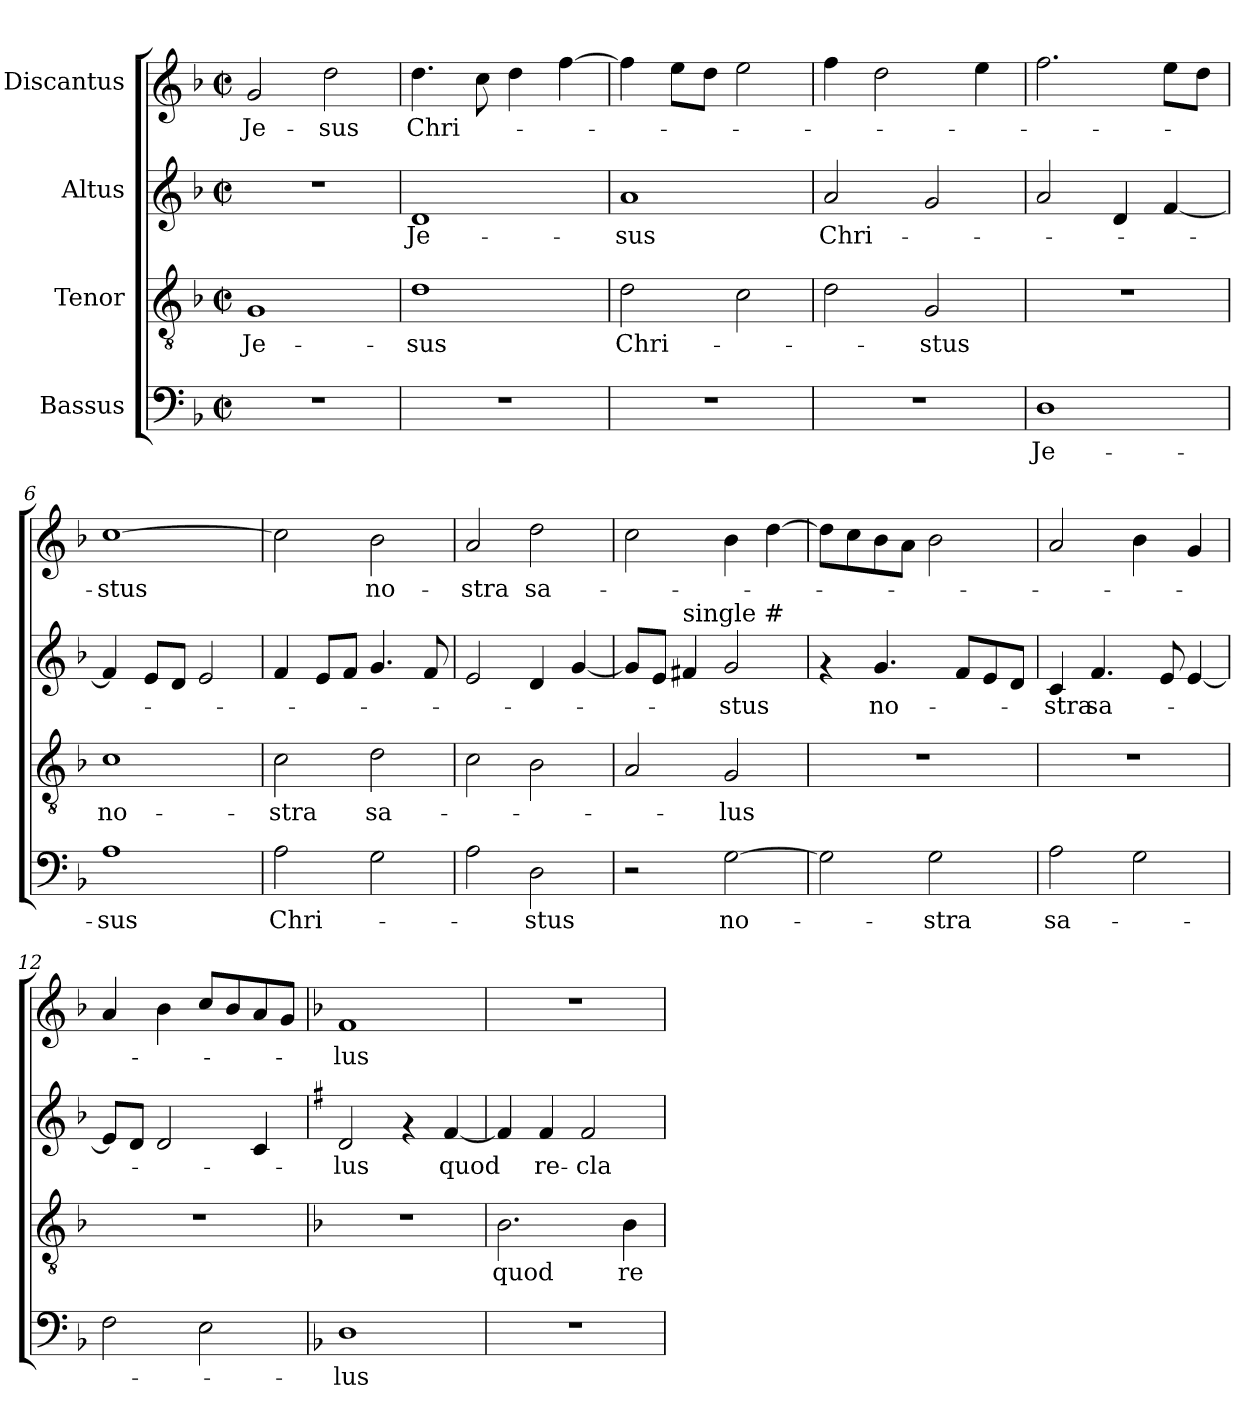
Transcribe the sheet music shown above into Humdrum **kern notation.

**kern	**text	**kern	**text	**kern	**text	**kern	**text
*part4	*part4	*part3	*part3	*part2	*part2	*part1	*part1
*staff4	*staff4	*staff3	*staff3	*staff2	*staff2	*staff1	*staff1
*I"Bassus	*	*I"Tenor	*	*I"Altus	*	*I"Discantus	*
*clefF4	*	*clefGv2	*	*clefG2	*	*clefG2	*
*k[b-]	*	*k[b-]	*	*k[b-]	*	*k[b-]	*
*F:	*	*F:	*	*F:	*	*F:	*
*M2/2	*	*M2/2	*	*M2/2	*	*M2/2	*
*met(c|)	*	*met(c|)	*	*met(c|)	*	*met(c|)	*
=1	=1	=1	=1	=1	=1	=1	=1
!	!	!	!LO:LY:b	!	!	!	!LO:LY:b
1r	.	1G	Je-	1r	.	2g/	Je-
!	!	!	!	!	!	!	!LO:LY:b
.	.	.	.	.	.	2dd\	-sus
=2	=2	=2	=2	=2	=2	=2	=2
!	!	!	!LO:LY:b	!	!LO:LY:b	!	!LO:LY:b
1r	.	1d	-sus	1d	Je-	4.dd\	Chri-
.	.	.	.	.	.	8cc\	.
.	.	.	.	.	.	4dd\	.
.	.	.	.	.	.	[>4ff\	.
=3	=3	=3	=3	=3	=3	=3	=3
!	!	!	!LO:LY:b	!	!LO:LY:b	!	!
1r	.	2d\	Chri-	1a	-sus	4ff\]	.
.	.	.	.	.	.	8ee\L	.
.	.	.	.	.	.	8dd\J	.
.	.	2c\	.	.	.	2ee\	.
=4	=4	=4	=4	=4	=4	=4	=4
!	!	!	!	!	!LO:LY:b	!	!
1r	.	2d\	.	2a/	Chri-	4ff\	.
.	.	.	.	.	.	2dd\	.
!	!	!	!LO:LY:b	!	!	!	!
.	.	2G/	-stus	2g/	.	.	.
.	.	.	.	.	.	4ee\	.
=5	=5	=5	=5	=5	=5	=5	=5
!	!LO:LY:b	!	!	!	!	!	!
1D	Je-	1r	.	2a/	.	2.ff\	.
.	.	.	.	4d/	.	.	.
.	.	.	.	[<4f/	.	8ee\L	.
.	.	.	.	.	.	8dd\J	.
=6	=6	=6	=6	=6	=6	=6	=6
!	!LO:LY:b	!	!LO:LY:b	!	!	!	!LO:LY:b
1A	-sus	1c	no-	4f/]	.	[>1cc	-stus
.	.	.	.	8e/L	.	.	.
.	.	.	.	8d/J	.	.	.
.	.	.	.	2e/	.	.	.
=7	=7	=7	=7	=7	=7	=7	=7
!	!LO:LY:b	!	!LO:LY:b	!	!	!	!
2A\	Chri-	2c\	-stra	4f/	.	2cc\]	.
.	.	.	.	8e/L	.	.	.
.	.	.	.	8f/J	.	.	.
!	!	!	!LO:LY:b	!	!	!	!LO:LY:b
2G\	.	2d\	sa-	4.g/	.	2b-\	no-
.	.	.	.	8f/	.	.	.
!!LO:LB:g=z
=8	=8	=8	=8	=8	=8	=8	=8
!	!	!	!	!	!	!	!LO:LY:b
2A\	.	2c\	.	2e/	.	2a/	-stra
!	!LO:LY:b	!	!	!	!	!	!LO:LY:b
2D\	-stus	2B-\	.	4d/	.	2dd\	sa-
.	.	.	.	[<4g/	.	.	.
=9	=9	=9	=9	=9	=9	=9	=9
2r	.	2A/	.	8g/L]	.	2cc\	.
.	.	.	.	8e/J	.	.	.
!	!	!	!	!LO:TX:a:t=single #	!	!	!
.	.	.	.	4f#/	.	.	.
!	!LO:LY:b	!	!LO:LY:b	!	!LO:LY:b	!	!
[>2G\	no-	2G/	-lus	2g/	-stus	4b-\	.
.	.	.	.	.	.	[>4dd\	.
=10	=10	=10	=10	=10	=10	=10	=10
2G\]	.	1r	.	4rf	.	8dd\L]	.
.	.	.	.	.	.	8cc\	.
!	!	!	!	!	!LO:LY:b	!	!
.	.	.	.	4.g/	no-	8b-\	.
.	.	.	.	.	.	8a\J	.
!	!LO:LY:b	!	!	!	!	!	!
2G\	-stra	.	.	.	.	2b-\	.
.	.	.	.	8f/L	.	.	.
.	.	.	.	8e/	.	.	.
.	.	.	.	8d/J	.	.	.
=11	=11	=11	=11	=11	=11	=11	=11
!	!LO:LY:b	!	!	!	!LO:LY:b	!	!
2A\	sa-	1r	.	4c/	-stra	2a/	.
!	!	!	!	!	!LO:LY:b	!	!
.	.	.	.	4.f/	sa-	.	.
2G\	.	.	.	.	.	4b-\	.
.	.	.	.	8e/	.	.	.
.	.	.	.	[<4e/	.	4g/	.
=12	=12	=12	=12	=12	=12	=12	=12
2F\	.	1r	.	8e/L]	.	4a/	.
.	.	.	.	8d/J	.	.	.
.	.	.	.	2d/	.	4b-\	.
2E\	.	.	.	.	.	8cc/L	.
.	.	.	.	.	.	8b-/	.
.	.	.	.	4c/	.	8a/	.
.	.	.	.	.	.	8g/J	.
=13	=13	=13	=13	=13	=13	=13	=13
*	*	*	*	*k[f#]	*	*	*
*	*	*	*	*G:	*	*	*
!	!LO:LY:b	!	!	!	!LO:LY:b	!	!LO:LY:b
1D	-lus	1r	.	2d/	-lus	1f	-lus
.	.	.	.	4rf	.	.	.
!	!	!	!	!	!LO:LY:b	!	!
.	.	.	.	[<4f#/	quod	.	.
=14	=14	=14	=14	=14	=14	=14	=14
!	!	!	!LO:LY:b	!	!	!	!
1r	.	2.B-\	quod	4f#/]	.	1r	.
!	!	!	!	!	!LO:LY:b	!	!
.	.	.	.	4f#/	re-	.	.
!	!	!	!	!	!LO:LY:b	!	!
.	.	.	.	2f#/	-cla-	.	.
!	!	!	!LO:LY:b	!	!	!	!
.	.	4B-\	re-	.	.	.	.
=	=	=	=	=	=	=	=
*-	*-	*-	*-	*-	*-	*-	*-
